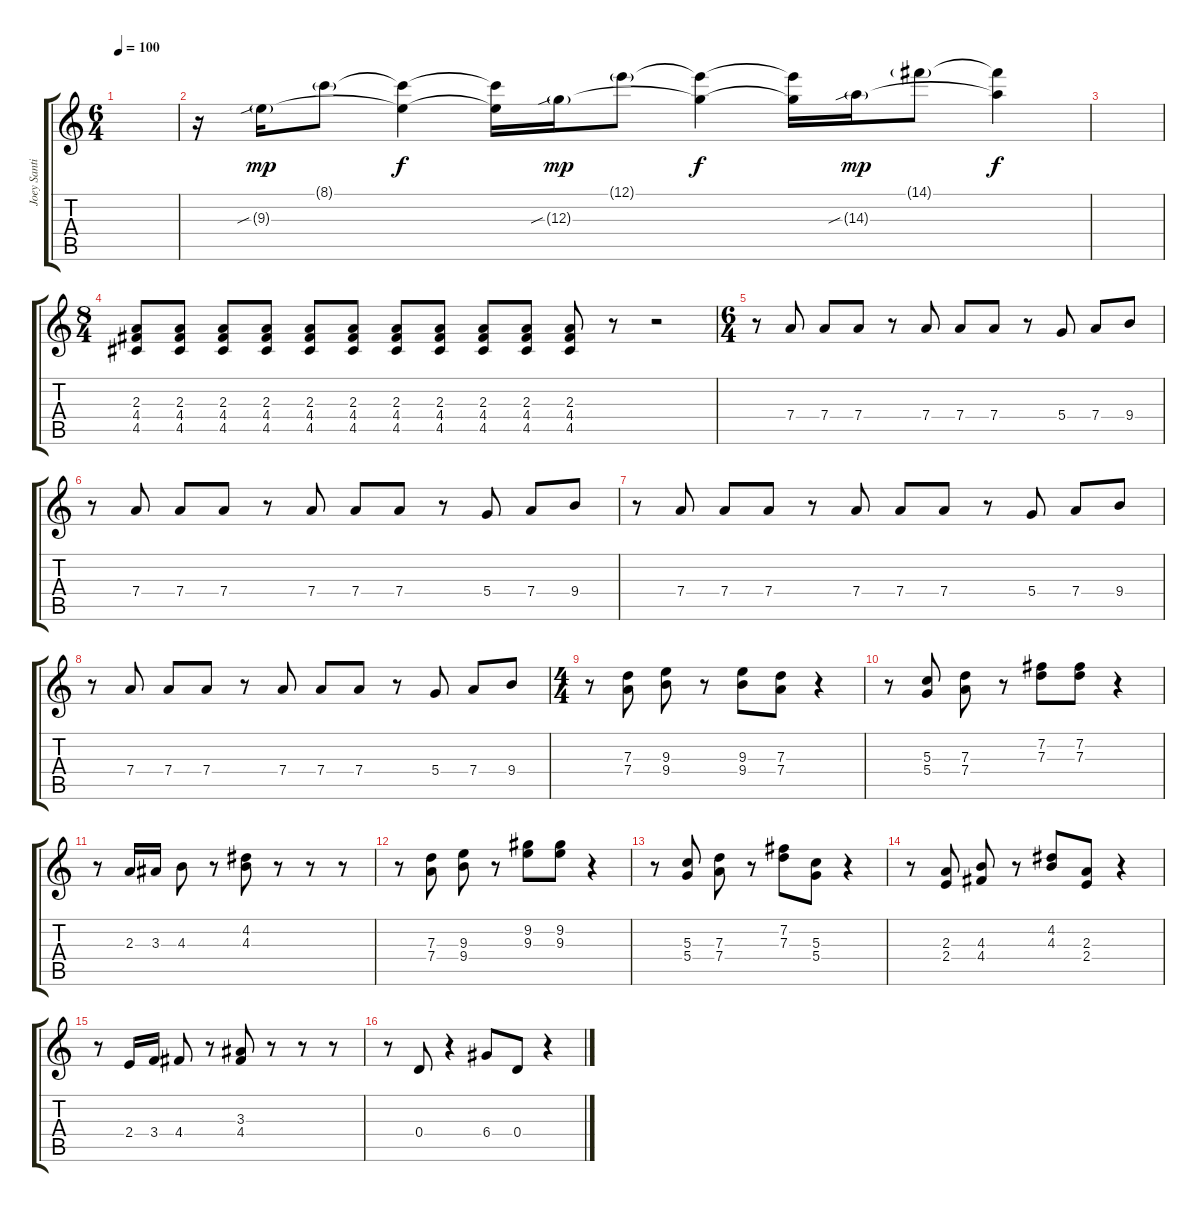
\track ("Joey Santiago" "Joey Santi") {instrument distortionguitar}
\staff {score tabs}
\tuning (E4 B3 G3 D3 A2 E2) {hide}
\ts (6 4)
\tempo 100
\clef g2
\ks c
|
r.16 9.3{sib g}.16{dy mp} 8.1{g}.8 (8.1{t} 9.3{t}).4{dy f} (8.1{t} 9.3{t}).16 12.3{sib g}.16{dy mp} 12.1{g}.8 (12.1{t} 12.3{t}).4{dy f} (12.1{t} 12.3{t}).16 14.3{sib g}.16{dy mp} 14.1{g}.8 (14.1{t} 14.3{t}).4{dy f} |
|
\ts (8 4)
\section ("" "")
(2.3 4.4 4.5).8{instrument electricguitarmuted} (2.3 4.4 4.5).8 (2.3 4.4 4.5).8 (2.3 4.4 4.5).8 (2.3 4.4 4.5).8 (2.3 4.4 4.5).8 (2.3 4.4 4.5).8 (2.3 4.4 4.5).8 (2.3 4.4 4.5).8 (2.3 4.4 4.5).8 (2.3 4.4 4.5).8 r.8 r.2 |
\ts (6 4)
r.8{instrument distortionguitar} 7.4.8 7.4.8 7.4.8 r.8 7.4.8 7.4.8 7.4.8 r.8 5.4.8 7.4.8 9.4.8 |
r.8 7.4.8 7.4.8 7.4.8 r.8 7.4.8 7.4.8 7.4.8 r.8 5.4.8 7.4.8 9.4.8 |
r.8 7.4.8 7.4.8 7.4.8 r.8 7.4.8 7.4.8 7.4.8 r.8 5.4.8 7.4.8 9.4.8 |
r.8 7.4.8 7.4.8 7.4.8 r.8 7.4.8 7.4.8 7.4.8 r.8 5.4.8 7.4.8 9.4.8 |
\ts (4 4)
\section ("" "")
r.8 (7.3 7.4).8 (9.3 9.4).8 r.8 (9.3 9.4).8 (7.3 7.4).8 r.4 |
r.8 (5.3 5.4).8 (7.3 7.4).8 r.8 (7.2 7.3).8 (7.2 7.3).8 r.4 |
r.8 2.3.16 3.3.16 4.3.8 r.8 (4.2 4.3).8 r.8 r.8 r.8 |
r.8 (7.3 7.4).8 (9.3 9.4).8 r.8 (9.2 9.3).8 (9.2 9.3).8 r.4 |
r.8 (5.3 5.4).8 (7.3 7.4).8 r.8 (7.2 7.3).8 (5.3 5.4).8 r.4 |
r.8 (2.3 2.4).8 (4.3 4.4).8 r.8 (4.2 4.3).8 (2.3 2.4).8 r.4 |
r.8 2.4.16 3.4.16 4.4.8 r.8 (3.3 4.4).8 r.8 r.8 r.8 |
r.8 0.4.8 r.4 6.4.8 0.4.8 r.4
